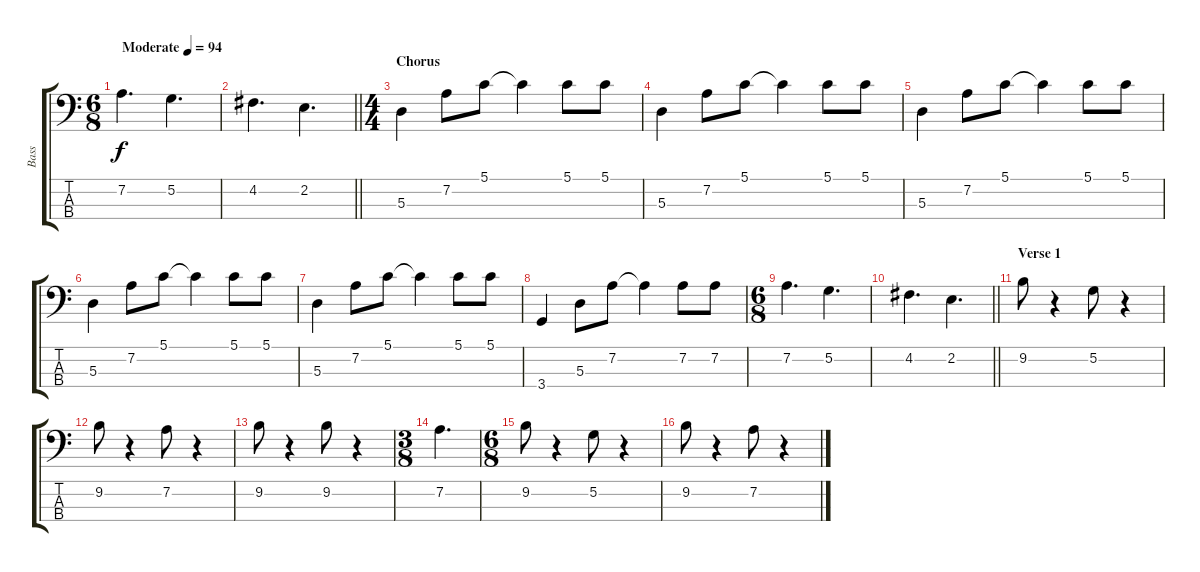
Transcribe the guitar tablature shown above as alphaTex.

\track ("Bass" "Bass") {instrument electricbassfinger}
\staff {score tabs}
\tuning (G2 D2 A1 E1) {hide}
\ts (6 8)
\tempo (94 "Moderate")
\clef f4
\ks c
7.2.4{d dy f instrument electricbassfinger} 5.2.4{d} |
\barLineRight lightlight
4.2.4{d} 2.2.4{d} |
\ts (4 4)
\section ("" "Chorus")
5.3.4 7.2.8 5.1.8 5.1{t}.4 5.1.8 5.1.8 |
5.3.4 7.2.8 5.1.8 5.1{t}.4 5.1.8 5.1.8 |
5.3.4 7.2.8 5.1.8 5.1{t}.4 5.1.8 5.1.8 |
5.3.4 7.2.8 5.1.8 5.1{t}.4 5.1.8 5.1.8 |
5.3.4 7.2.8 5.1.8 5.1{t}.4 5.1.8 5.1.8 |
3.4.4 5.3.8 7.2.8 7.2{t}.4 7.2.8 7.2.8 |
\ts (6 8)
7.2.4{d} 5.2.4{d} |
\barLineRight lightlight
4.2.4{d} 2.2.4{d} |
\section ("" "Verse 1")
9.2.8 r.4 5.2.8 r.4 |
9.2.8 r.4 7.2.8 r.4 |
9.2.8 r.4 9.2.8 r.4 |
\ts (3 8)
7.2.4{d} |
\ts (6 8)
9.2.8 r.4 5.2.8 r.4 |
9.2.8 r.4 7.2.8 r.4
